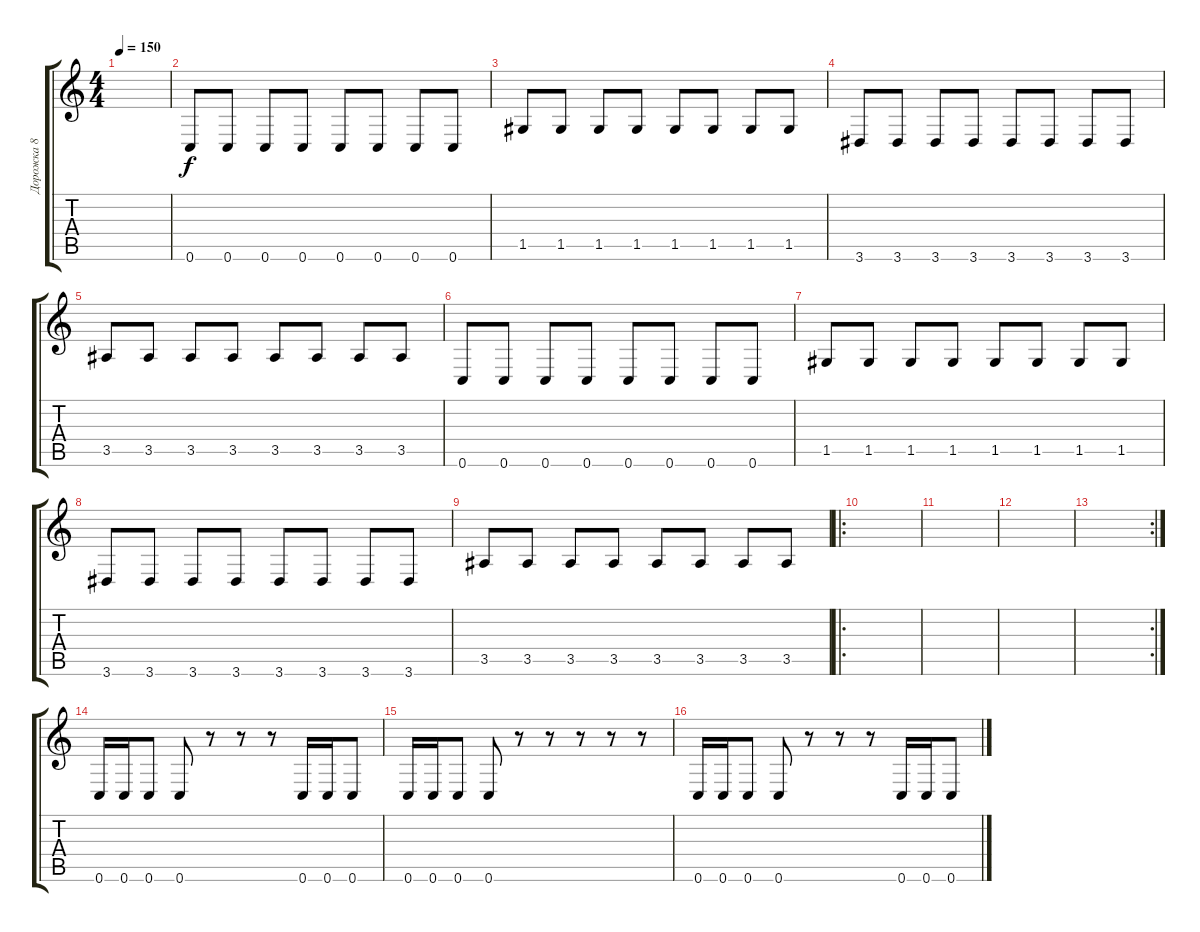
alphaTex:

\track ("Дорожка 8" "Дорожка 8") {instrument electricbasspick}
\staff {score tabs}
\tuning (D4 A3 F3 C3 G2 C2) {hide}
\ts (4 4)
\tempo 150
\clef g2
\ks c
|
0.6.8 0.6.8 0.6.8 0.6.8 0.6.8 0.6.8 0.6.8 0.6.8 |
1.5.8 1.5.8 1.5.8 1.5.8 1.5.8 1.5.8 1.5.8 1.5.8 |
3.6.8 3.6.8 3.6.8 3.6.8 3.6.8 3.6.8 3.6.8 3.6.8 |
3.5.8 3.5.8 3.5.8 3.5.8 3.5.8 3.5.8 3.5.8 3.5.8 |
0.6.8 0.6.8 0.6.8 0.6.8 0.6.8 0.6.8 0.6.8 0.6.8 |
1.5.8 1.5.8 1.5.8 1.5.8 1.5.8 1.5.8 1.5.8 1.5.8 |
3.6.8 3.6.8 3.6.8 3.6.8 3.6.8 3.6.8 3.6.8 3.6.8 |
3.5.8 3.5.8 3.5.8 3.5.8 3.5.8 3.5.8 3.5.8 3.5.8 |
\ro
|
|
|
\rc 2
|
0.6.16 0.6.16 0.6.8 0.6.8 r.8 r.8 r.8 0.6.16 0.6.16 0.6.8 |
0.6.16 0.6.16 0.6.8 0.6.8 r.8 r.8 r.8 r.8 r.8 |
0.6.16 0.6.16 0.6.8 0.6.8 r.8 r.8 r.8 0.6.16 0.6.16 0.6.8
